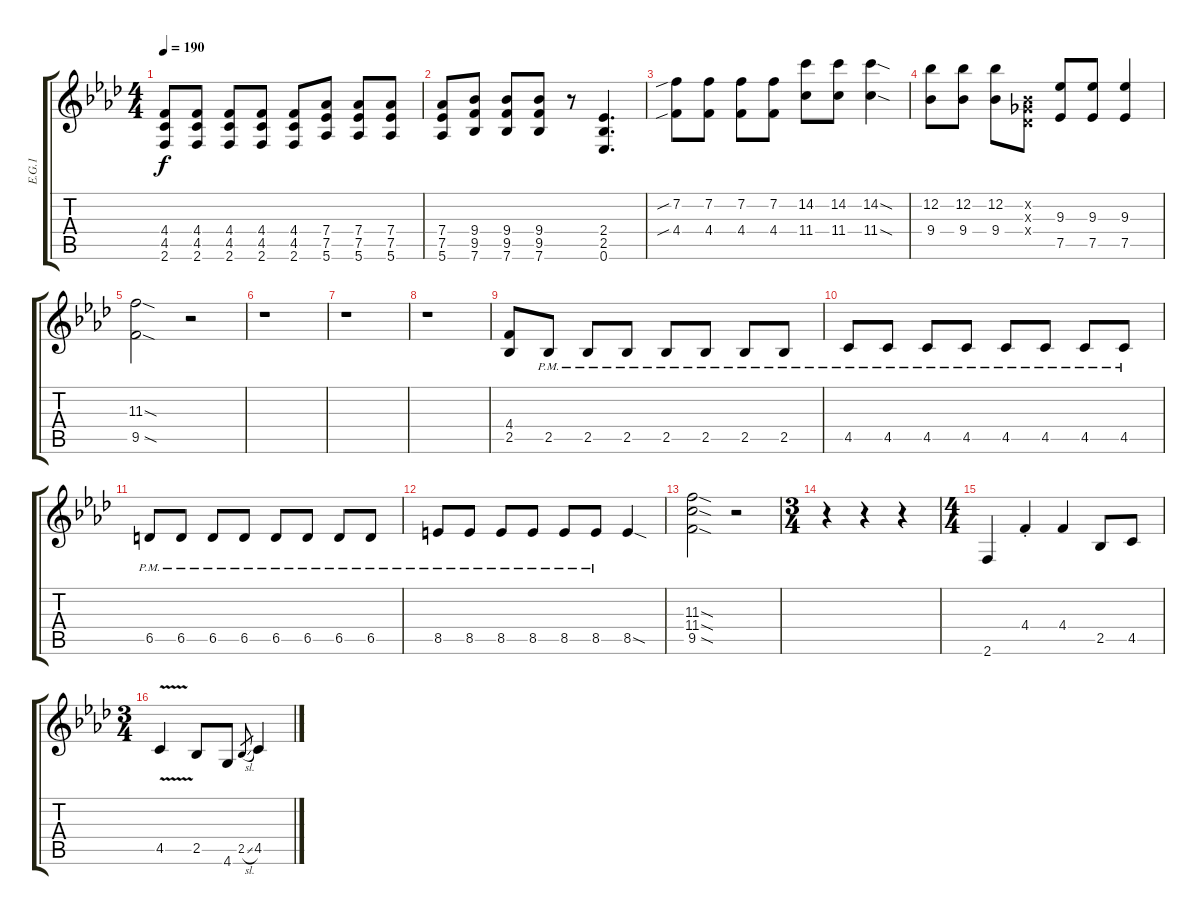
\track ("E.G.1" "E.G.1") {instrument distortionguitar}
\staff {score tabs}
\tuning (Eb4 Bb3 Gb3 Db3 Ab2 Eb2) {hide}
\ts (4 4)
\tempo 190
\clef g2
\ks ab
(4.4{t} 4.5{t} 2.6{t}).8{dy f} (4.4 4.5 2.6).8 (4.4 4.5 2.6).8 (4.4 4.5 2.6).8 (4.4 4.5 2.6).8 (7.4 7.5 5.6).8 (7.4 7.5 5.6).8 (7.4 7.5 5.6).8 |
(7.4 7.5 5.6).8 (9.4 9.5 7.6).8 (9.4 9.5 7.6).8 (9.4 9.5 7.6).8 r.8 (2.4 2.5 0.6).4{d} |
(7.2{sib} 4.4{sib}).8 (7.2 4.4).8 (7.2 4.4).8 (7.2 4.4).8 (14.2 11.4).8 (14.2 11.4).8 (14.2{sod} 11.4{sod}).4 |
(12.2 9.4).8 (12.2 9.4).8 (12.2 9.4).8 (0.2{x} 0.3{x} 0.4{x}).8 (9.3 7.5).8 (9.3 7.5).8 (9.3 7.5).4 |
(11.3{sod} 9.5{sod}).2 r.2 |
r.1 |
r.1 |
r.1 |
(4.4 2.5).8 2.5{pm}.8 2.5{pm}.8 2.5{pm}.8 2.5{pm}.8 2.5{pm}.8 2.5{pm}.8 2.5{pm}.8 |
4.5{pm}.8 4.5{pm}.8 4.5{pm}.8 4.5{pm}.8 4.5{pm}.8 4.5{pm}.8 4.5{pm}.8 4.5{pm}.8 |
6.5{pm}.8 6.5{pm}.8 6.5{pm}.8 6.5{pm}.8 6.5{pm}.8 6.5{pm}.8 6.5{pm}.8 6.5{pm}.8 |
8.5{pm}.8 8.5{pm}.8 8.5{pm}.8 8.5{pm}.8 8.5{pm}.8 8.5{pm}.8 8.5{sod}.4 |
(11.3{sod} 11.4{sod} 9.5{sod}).2 r.2 |
\ts (3 4)
r.4 r.4 r.4 |
\ts (4 4)
2.6.4 4.4{st}.4 4.4.4 2.5.8 4.5.8 |
\ts (3 4)
4.5{v}.4 2.5.8 4.6.8 2.5{sl}.8{gr} 4.5.4
